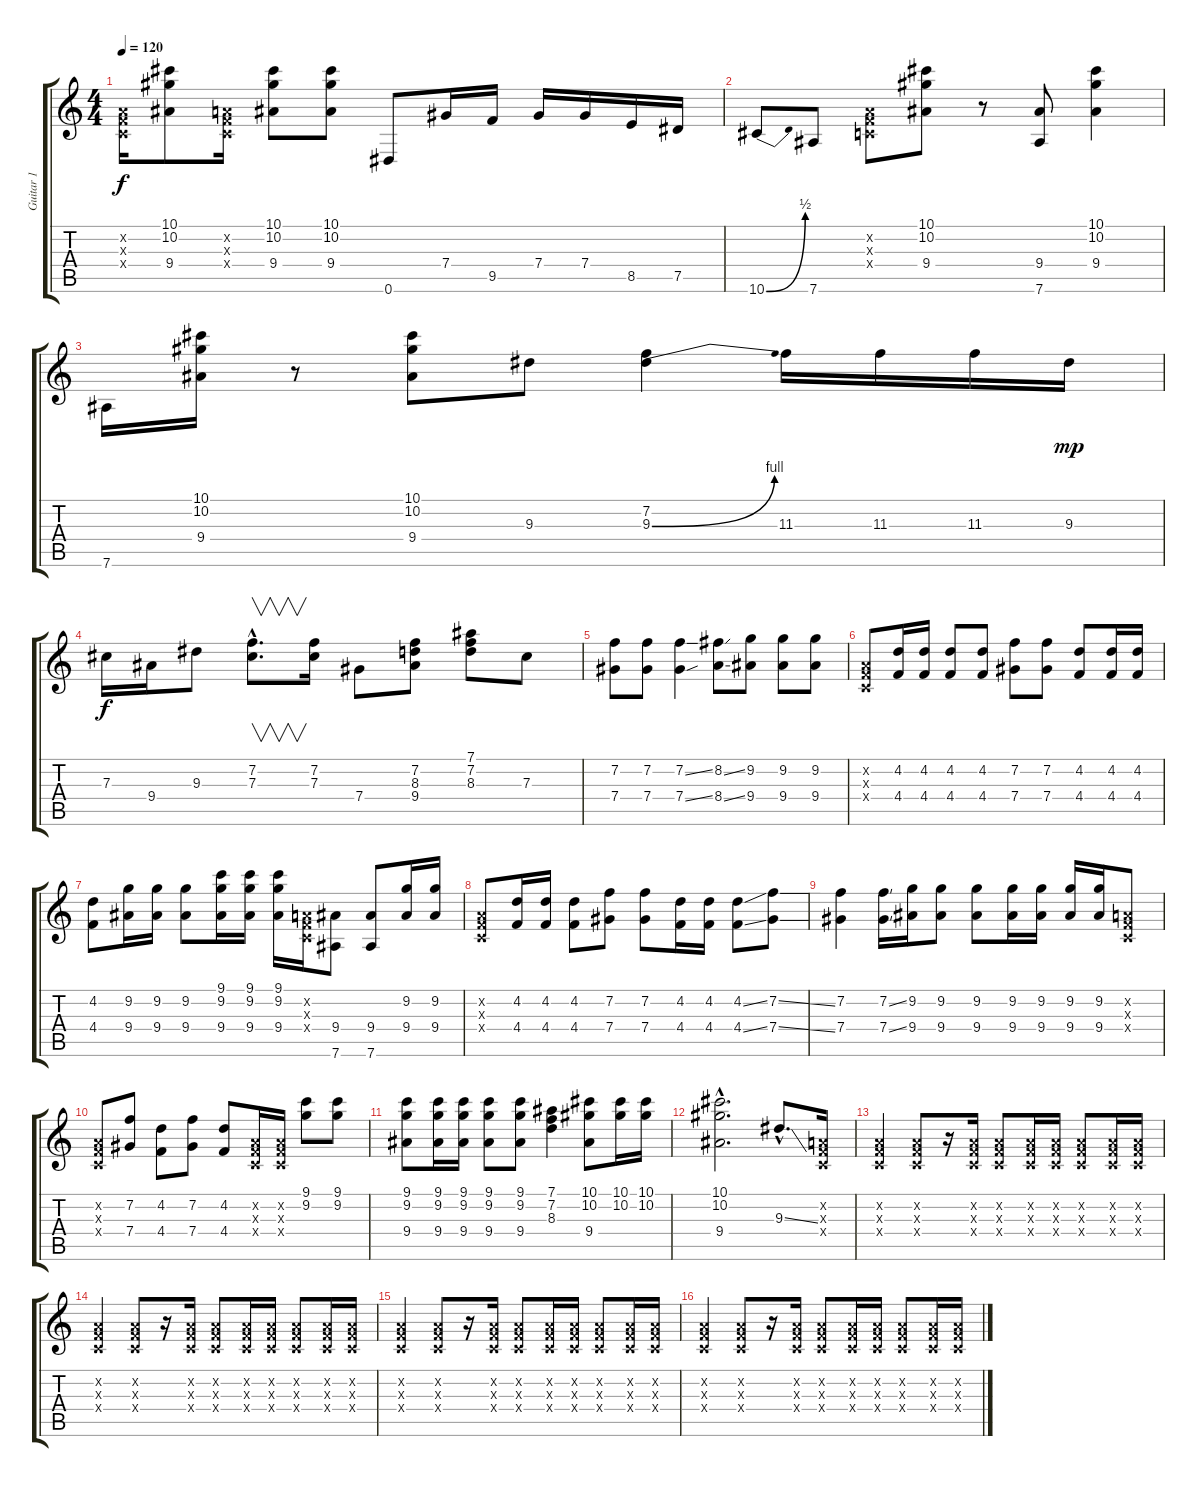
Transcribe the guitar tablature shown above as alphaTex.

\track ("Guitar 1" "Guitar 1") {instrument acousticguitarsteel}
\staff {score tabs}
\tuning (Eb4 Bb3 Gb3 Db3 Ab2 Eb2) {hide}
\ts (4 4)
\tempo 120
\clef g2
\ks c
(-1.2{x} -1.3{x} -1.4{x}).16{dy f} (10.1 10.2 9.4).8 (-1.2{x} -1.3{x} -1.4{x}).16 (10.1 10.2 9.4).8 (10.1 10.2 9.4).8 0.6.8 7.4.16 9.5.16 7.4.16 7.4.16 8.5.16 7.5.16 |
10.6{be (bend 0 0 60 2)}.8 7.6.8 (-1.2{x} -1.3{x} -1.4{x}).8 (10.1 10.2 9.4).8 r.8 (9.4 7.6).8 (10.1 10.2 9.4).4 |
7.6.16 (10.1 10.2 9.4).16 r.8 (10.1 10.2 9.4).8 9.3.8 (7.2 9.3{be (bend 0 0 60 4)}).4 11.3.16 11.3.16 11.3.16 9.3.16{dy mp} |
7.3.16{dy f} 9.4.16 9.3.8 (7.2{hac} 7.3{hac}).8{v d} (7.2 7.3).16 7.4.8 (7.2 8.3 9.4).8 (7.1 7.2 8.3).8 7.3.8 |
(7.2 7.4).8 (7.2 7.4).8 (7.2{ss} 7.4{ss}).4 (8.2{ss} 8.4{ss}).8 (9.2 9.4).8 (9.2 9.4).8 (9.2 9.4).8 |
(-1.2{x} -1.3{x} -1.4{x}).8 (4.2 4.4).16 (4.2 4.4).16 (4.2 4.4).8 (4.2 4.4).8 (7.2 7.4).8 (7.2 7.4).8 (4.2 4.4).8 (4.2 4.4).16 (4.2 4.4).16 |
(4.2 4.4).8 (9.2 9.4).16 (9.2 9.4).16 (9.2 9.4).8 (9.1 9.2 9.4).16 (9.1 9.2 9.4).16 (9.1 9.2 9.4).16 (-1.2{x} -1.3{x} -1.4{x}).16 (9.4 7.6).8 (9.4 7.6).8 (9.2 9.4).16 (9.2 9.4).16 |
(-1.2{x} -1.3{x} -1.4{x}).8 (4.2 4.4).16 (4.2 4.4).16 (4.2 4.4).8 (7.2 7.4).8 (7.2 7.4).8 (4.2 4.4).16 (4.2 4.4).16 (4.2{ss} 4.4{ss}).8 (7.2{ss} 7.4{ss}).8 |
(7.2 7.4).4 (7.2{ss} 7.4{ss}).16 (9.2 9.4).16 (9.2 9.4).8 (9.2 9.4).8 (9.2 9.4).16 (9.2 9.4).16 (9.2 9.4).16 (9.2 9.4).16 (-1.2{x} -1.3{x} -1.4{x}).8 |
(-1.2{x} -1.3{x} -1.4{x}).8 (7.2 7.4).8 (4.2 4.4).8 (7.2 7.4).8 (4.2 4.4).8 (-1.2{x} -1.3{x} -1.4{x}).16 (-1.2{x} -1.3{x} -1.4{x}).16 (9.1 9.2).8 (9.1 9.2).8 |
(9.1 9.2 9.4).8 (9.1 9.2 9.4).16 (9.1 9.2 9.4).16 (9.1 9.2 9.4).8 (9.1 9.2 9.4).8 (7.1 7.2 8.3).4 (10.1 10.2 9.4).8 (10.1 10.2).16 (10.1 10.2).16 |
(10.1{hac} 10.2{hac} 9.4{hac}).2{d} 9.3{ss hac}.8{d volume 16} (-1.2{x} -1.3{x} -1.4{x}).16 |
(-1.2{x} -1.3{x} -1.4{x}).4 (-1.2{x} -1.3{x} -1.4{x}).8 r.16 (-1.2{x} -1.3{x} -1.4{x}).16 (-1.2{x} -1.3{x} -1.4{x}).8 (-1.2{x} -1.3{x} -1.4{x}).16 (-1.2{x} -1.3{x} -1.4{x}).16 (-1.2{x} -1.3{x} -1.4{x}).8 (-1.2{x} -1.3{x} -1.4{x}).16 (-1.2{x} -1.3{x} -1.4{x}).16 |
(-1.2{x} -1.3{x} -1.4{x}).4 (-1.2{x} -1.3{x} -1.4{x}).8 r.16 (-1.2{x} -1.3{x} -1.4{x}).16 (-1.2{x} -1.3{x} -1.4{x}).8 (-1.2{x} -1.3{x} -1.4{x}).16 (-1.2{x} -1.3{x} -1.4{x}).16 (-1.2{x} -1.3{x} -1.4{x}).8 (-1.2{x} -1.3{x} -1.4{x}).16 (-1.2{x} -1.3{x} -1.4{x}).16 |
(-1.2{x} -1.3{x} -1.4{x}).4 (-1.2{x} -1.3{x} -1.4{x}).8 r.16 (-1.2{x} -1.3{x} -1.4{x}).16 (-1.2{x} -1.3{x} -1.4{x}).8 (-1.2{x} -1.3{x} -1.4{x}).16 (-1.2{x} -1.3{x} -1.4{x}).16 (-1.2{x} -1.3{x} -1.4{x}).8 (-1.2{x} -1.3{x} -1.4{x}).16 (-1.2{x} -1.3{x} -1.4{x}).16 |
(-1.2{x} -1.3{x} -1.4{x}).4 (-1.2{x} -1.3{x} -1.4{x}).8 r.16 (-1.2{x} -1.3{x} -1.4{x}).16 (-1.2{x} -1.3{x} -1.4{x}).8 (-1.2{x} -1.3{x} -1.4{x}).16 (-1.2{x} -1.3{x} -1.4{x}).16 (-1.2{x} -1.3{x} -1.4{x}).8 (-1.2{x} -1.3{x} -1.4{x}).16 (-1.2{x} -1.3{x} -1.4{x}).16
